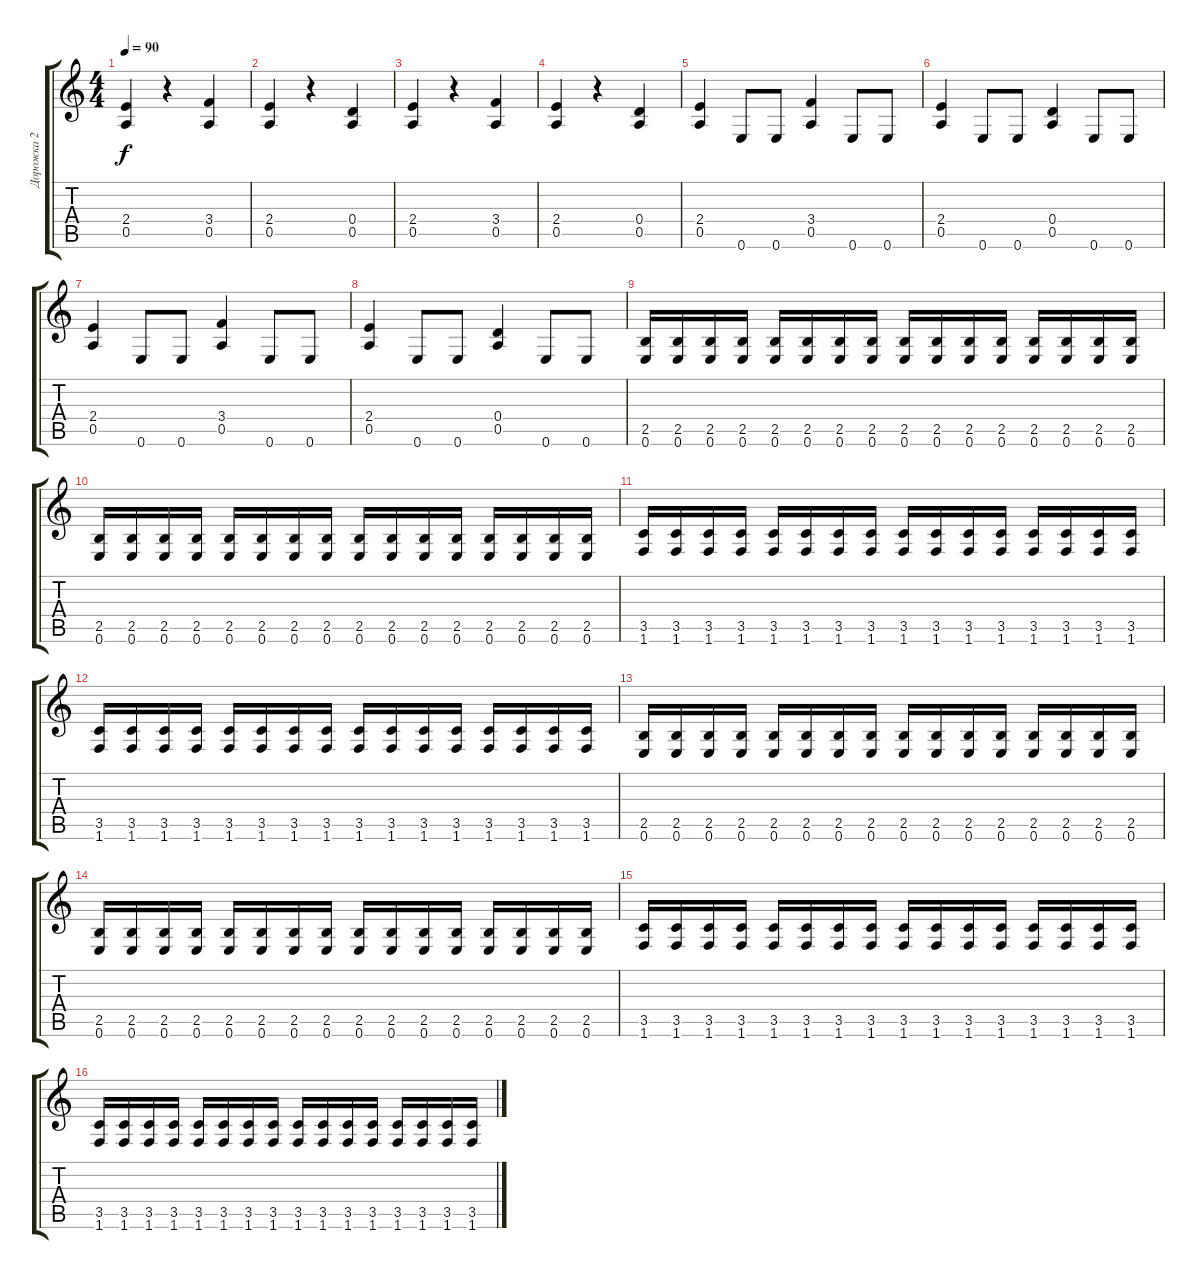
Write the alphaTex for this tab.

\track ("Дорожка 2" "Дорожка 2") {instrument distortionguitar}
\staff {score tabs}
\tuning (E4 B3 G3 D3 A2 E2) {hide}
\ts (4 4)
\tempo 90
\clef g2
\ks c
(2.4 0.5).4{dy f} r.4 (3.4 0.5).4 |
(2.4 0.5).4 r.4 (0.4 0.5).4 |
(2.4 0.5).4 r.4 (3.4 0.5).4 |
(2.4 0.5).4 r.4 (0.4 0.5).4 |
(2.4 0.5).4 0.6.8 0.6.8 (3.4 0.5).4 0.6.8 0.6.8 |
(2.4 0.5).4 0.6.8 0.6.8 (0.4 0.5).4 0.6.8 0.6.8 |
(2.4 0.5).4 0.6.8 0.6.8 (3.4 0.5).4 0.6.8 0.6.8 |
(2.4 0.5).4 0.6.8 0.6.8 (0.4 0.5).4 0.6.8 0.6.8 |
(2.5 0.6).16 (2.5 0.6).16 (2.5 0.6).16 (2.5 0.6).16 (2.5 0.6).16 (2.5 0.6).16 (2.5 0.6).16 (2.5 0.6).16 (2.5 0.6).16 (2.5 0.6).16 (2.5 0.6).16 (2.5 0.6).16 (2.5 0.6).16 (2.5 0.6).16 (2.5 0.6).16 (2.5 0.6).16 |
(2.5 0.6).16 (2.5 0.6).16 (2.5 0.6).16 (2.5 0.6).16 (2.5 0.6).16 (2.5 0.6).16 (2.5 0.6).16 (2.5 0.6).16 (2.5 0.6).16 (2.5 0.6).16 (2.5 0.6).16 (2.5 0.6).16 (2.5 0.6).16 (2.5 0.6).16 (2.5 0.6).16 (2.5 0.6).16 |
(3.5 1.6).16 (3.5 1.6).16 (3.5 1.6).16 (3.5 1.6).16 (3.5 1.6).16 (3.5 1.6).16 (3.5 1.6).16 (3.5 1.6).16 (3.5 1.6).16 (3.5 1.6).16 (3.5 1.6).16 (3.5 1.6).16 (3.5 1.6).16 (3.5 1.6).16 (3.5 1.6).16 (3.5 1.6).16 |
(3.5 1.6).16 (3.5 1.6).16 (3.5 1.6).16 (3.5 1.6).16 (3.5 1.6).16 (3.5 1.6).16 (3.5 1.6).16 (3.5 1.6).16 (3.5 1.6).16 (3.5 1.6).16 (3.5 1.6).16 (3.5 1.6).16 (3.5 1.6).16 (3.5 1.6).16 (3.5 1.6).16 (3.5 1.6).16 |
(2.5 0.6).16 (2.5 0.6).16 (2.5 0.6).16 (2.5 0.6).16 (2.5 0.6).16 (2.5 0.6).16 (2.5 0.6).16 (2.5 0.6).16 (2.5 0.6).16 (2.5 0.6).16 (2.5 0.6).16 (2.5 0.6).16 (2.5 0.6).16 (2.5 0.6).16 (2.5 0.6).16 (2.5 0.6).16 |
(2.5 0.6).16 (2.5 0.6).16 (2.5 0.6).16 (2.5 0.6).16 (2.5 0.6).16 (2.5 0.6).16 (2.5 0.6).16 (2.5 0.6).16 (2.5 0.6).16 (2.5 0.6).16 (2.5 0.6).16 (2.5 0.6).16 (2.5 0.6).16 (2.5 0.6).16 (2.5 0.6).16 (2.5 0.6).16 |
(3.5 1.6).16 (3.5 1.6).16 (3.5 1.6).16 (3.5 1.6).16 (3.5 1.6).16 (3.5 1.6).16 (3.5 1.6).16 (3.5 1.6).16 (3.5 1.6).16 (3.5 1.6).16 (3.5 1.6).16 (3.5 1.6).16 (3.5 1.6).16 (3.5 1.6).16 (3.5 1.6).16 (3.5 1.6).16 |
(3.5 1.6).16 (3.5 1.6).16 (3.5 1.6).16 (3.5 1.6).16 (3.5 1.6).16 (3.5 1.6).16 (3.5 1.6).16 (3.5 1.6).16 (3.5 1.6).16 (3.5 1.6).16 (3.5 1.6).16 (3.5 1.6).16 (3.5 1.6).16 (3.5 1.6).16 (3.5 1.6).16 (3.5 1.6).16
